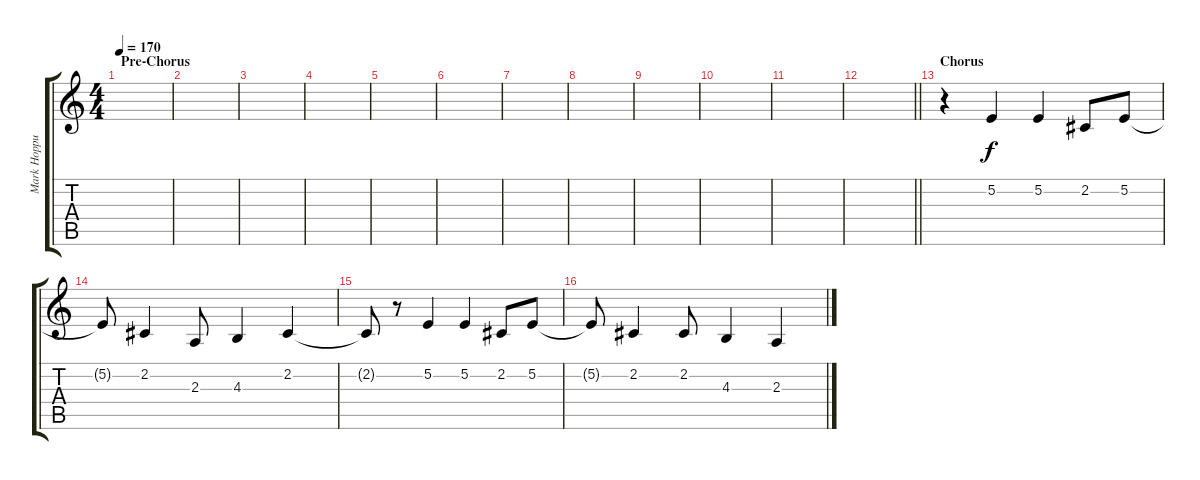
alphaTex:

\track ("Mark Hoppus - Vocals" "Mark Hoppu") {instrument altosax}
\staff {score tabs}
\tuning (E4 B3 G3 D3 A2 E2) {hide}
\ts (4 4)
\section ("" "Pre-Chorus")
\tempo 170
\clef g2
\ks c
|
|
|
|
|
|
|
|
|
|
|
\barLineRight lightlight
|
\section ("" "Chorus")
r.4 5.2.4 5.2.4 2.2.8 5.2.8 |
5.2{t}.8 2.2.4 2.3.8 4.3.4 2.2.4 |
2.2{t}.8 r.8 5.2.4 5.2.4 2.2.8 5.2.8 |
5.2{t}.8 2.2.4 2.2.8 4.3.4 2.3.4
